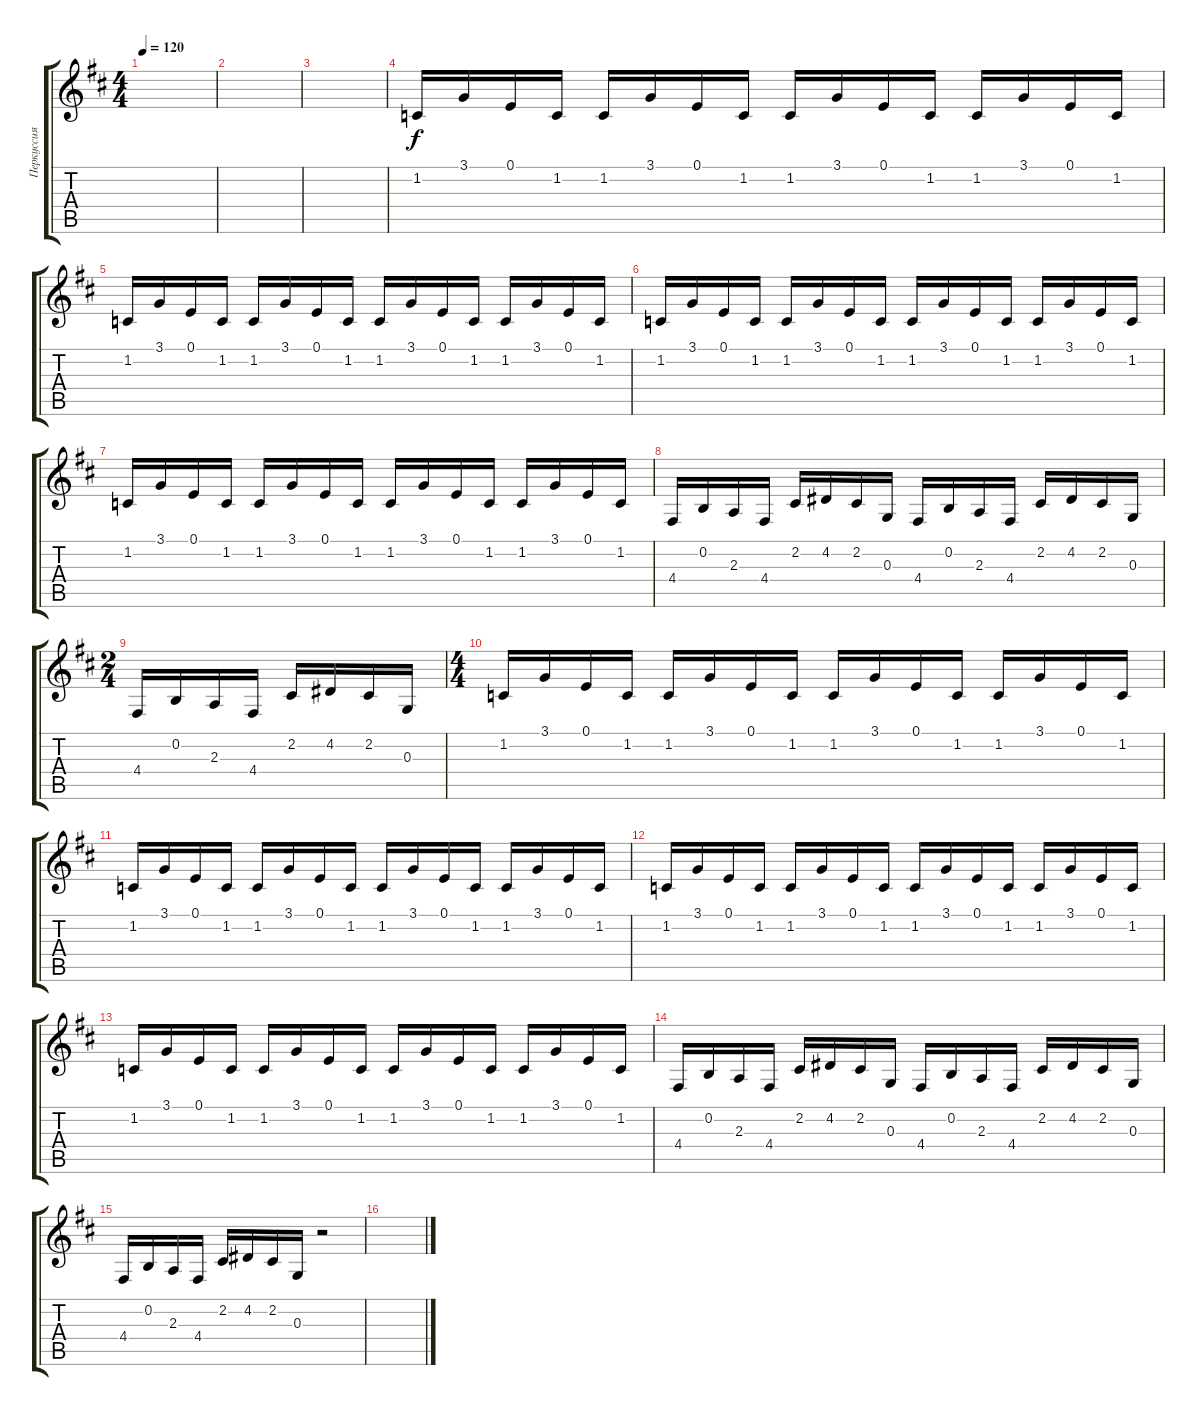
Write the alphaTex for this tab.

\track ("Перкуссия" "Перкуссия") {instrument woodblock}
\staff {score tabs}
\tuning (E4 B3 G3 D3 A2 E2) {hide}
\ts (4 4)
\tempo 120
\clef g2
\ks bminor
|
|
|
\ks d
1.2.16{dy f} 3.1.16 0.1.16 1.2.16 1.2.16 3.1.16 0.1.16 1.2.16 1.2.16 3.1.16 0.1.16 1.2.16 1.2.16 3.1.16 0.1.16 1.2.16 |
1.2.16 3.1.16 0.1.16 1.2.16 1.2.16 3.1.16 0.1.16 1.2.16 1.2.16 3.1.16 0.1.16 1.2.16 1.2.16 3.1.16 0.1.16 1.2.16 |
1.2.16 3.1.16 0.1.16 1.2.16 1.2.16 3.1.16 0.1.16 1.2.16 1.2.16 3.1.16 0.1.16 1.2.16 1.2.16 3.1.16 0.1.16 1.2.16 |
1.2.16 3.1.16 0.1.16 1.2.16 1.2.16 3.1.16 0.1.16 1.2.16 1.2.16 3.1.16 0.1.16 1.2.16 1.2.16 3.1.16 0.1.16 1.2.16 |
4.4.16 0.2.16 2.3.16 4.4.16 2.2.16 4.2.16 2.2.16 0.3.16 4.4.16 0.2.16 2.3.16 4.4.16 2.2.16 4.2.16 2.2.16 0.3.16 |
\ts (2 4)
4.4.16 0.2.16 2.3.16 4.4.16 2.2.16 4.2.16 2.2.16 0.3.16 |
\ts (4 4)
1.2.16 3.1.16 0.1.16 1.2.16 1.2.16 3.1.16 0.1.16 1.2.16 1.2.16 3.1.16 0.1.16 1.2.16 1.2.16 3.1.16 0.1.16 1.2.16 |
1.2.16 3.1.16 0.1.16 1.2.16 1.2.16 3.1.16 0.1.16 1.2.16 1.2.16 3.1.16 0.1.16 1.2.16 1.2.16 3.1.16 0.1.16 1.2.16 |
1.2.16 3.1.16 0.1.16 1.2.16 1.2.16 3.1.16 0.1.16 1.2.16 1.2.16 3.1.16 0.1.16 1.2.16 1.2.16 3.1.16 0.1.16 1.2.16 |
1.2.16 3.1.16 0.1.16 1.2.16 1.2.16 3.1.16 0.1.16 1.2.16 1.2.16 3.1.16 0.1.16 1.2.16 1.2.16 3.1.16 0.1.16 1.2.16 |
4.4.16 0.2.16 2.3.16 4.4.16 2.2.16 4.2.16 2.2.16 0.3.16 4.4.16 0.2.16 2.3.16 4.4.16 2.2.16 4.2.16 2.2.16 0.3.16 |
4.4.16 0.2.16 2.3.16 4.4.16 2.2.16 4.2.16 2.2.16 0.3.16 r.2 |
\ks bminor
